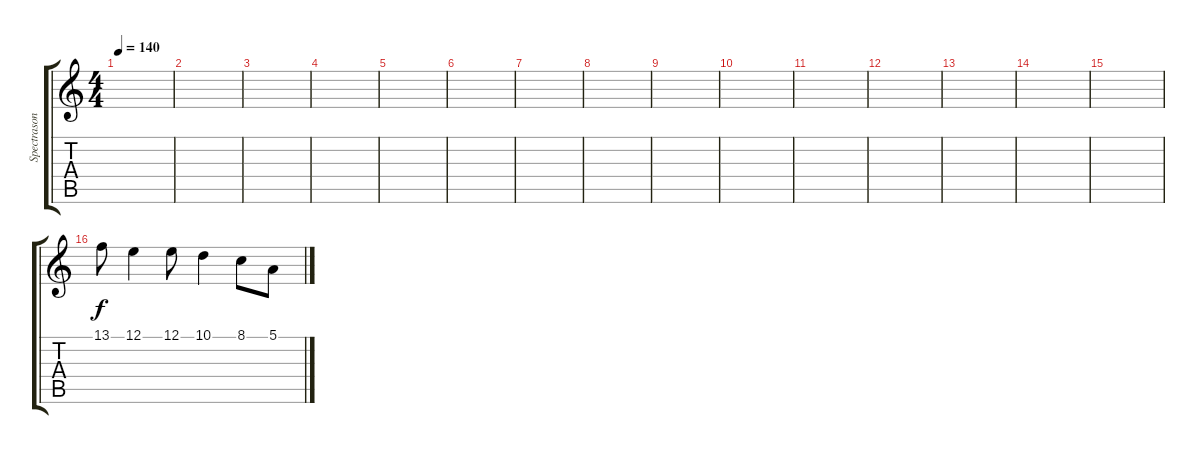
\track ("Spectrasonics Omnisphere" "Spectrason") {instrument synthstrings2}
\staff {score tabs}
\tuning (E4 B3 G3 D3 A2 E2) {hide}
\ts (4 4)
\tempo 140
\clef g2
\ks c
|
|
|
|
|
|
|
|
|
|
|
|
|
|
|
13.1.8 12.1.4 12.1.8 10.1.4 8.1.8 5.1.8
